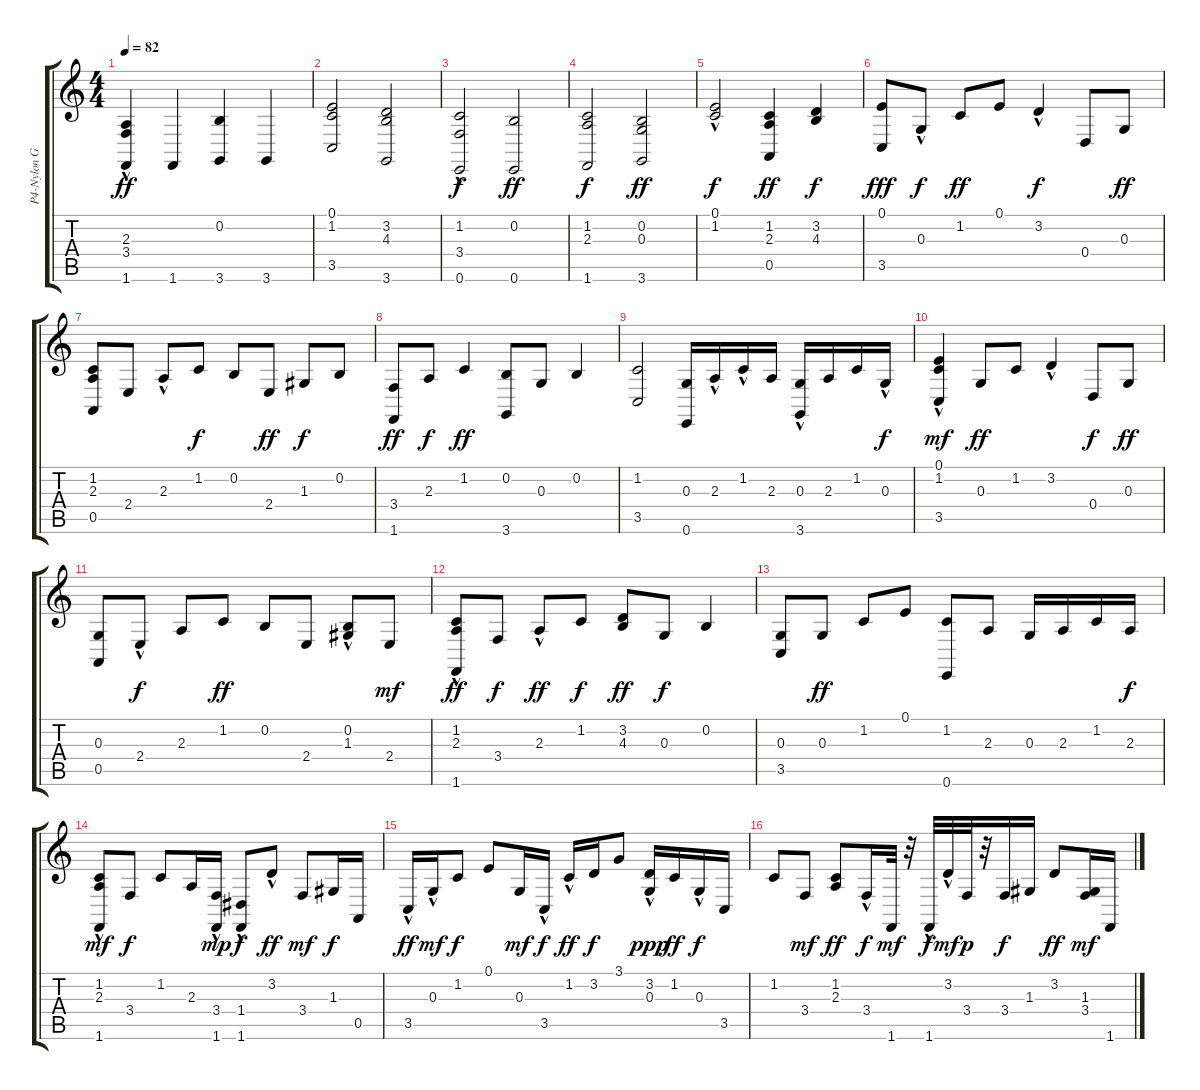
\track ("P4-Nylon Gt2" "P4-Nylon G") {instrument lead5charang}
\staff {score tabs}
\tuning (E4 B3 G3 D3 A2 E2) {hide}
\ts (4 4)
\tempo 82
\clef g2
\ks c
(2.3 3.4{hac} 1.6{hac}).4{dy ff} 1.6.4 (0.2 3.6).4 3.6.4 |
(0.1 1.2 3.5).2 (3.2 4.3 3.6).2 |
(1.2 3.4{hac} 0.6).2{dy f} (0.2 0.6).2{dy ff} |
(1.2 2.3 1.6).2{dy f} (0.2 0.3 3.6).2{dy ff} |
(0.1 1.2{hac}).2{dy f} (1.2 2.3 0.5).4{dy ff} (3.2 4.3).4{dy f} |
(0.1 3.5).8{dy fff} 0.3{hac}.8{dy f} 1.2.8{dy ff} 0.1.8 3.2{hac}.4{dy f} 0.4.8 0.3.8{dy ff} |
(1.2 2.3 0.5).8 2.4.8 2.3{hac}.8 1.2.8{dy f} 0.2.8 2.4.8{dy ff} 1.3.8{dy f} 0.2.8 |
(3.4 1.6).8{dy ff} 2.3.8{dy f} 1.2.4{dy ff} (0.2 3.6).8 0.3.8 0.2.4 |
(1.2 3.5).2 (0.3 0.6).16 2.3{hac}.16 1.2{hac}.16 2.3.16 (0.3{hac} 3.6).16 2.3.16 1.2.16 0.3{hac}.16{dy f} |
(0.1{hac} 1.2 3.5).4{dy mf} 0.3.8{dy ff} 1.2.8 3.2{hac}.4 0.4.8{dy f} 0.3.8{dy ff} |
(0.3 0.5).8 2.4{hac}.8{dy f} 2.3.8 1.2.8{dy ff} 0.2.8 2.4.8 (0.2{hac} 1.3).8 2.4.8{dy mf} |
(1.2 2.3{hac} 1.6).8{dy ff} 3.4.8{dy f} 2.3{hac}.8{dy ff} 1.2.8{dy f} (3.2 4.3).8{dy ff} 0.3.8{dy f} 0.2.4 |
(0.3 3.5).8 0.3.8{dy ff} 1.2.8 0.1.8 (1.2 0.6).8 2.3.8 0.3.16 2.3.16 1.2.16 2.3.16{dy f} |
(1.2 2.3 1.6{hac}).8{dy mf} 3.4.8{dy f} 1.2.8 2.3.16 (3.4{hac} 1.6).16{dy mp} (1.4 1.6{hac}).8{dy f} 3.2{hac}.8{dy ff} 3.4.8{dy mf} 1.3.16{dy f} 0.5.16 |
3.5{hac}.16{dy ff} 0.3{hac}.16{dy mf} 1.2.8{dy f} 0.1.8 0.3.16{dy mf} 3.5{hac}.16{dy f} 1.2{hac}.16{dy ff} 3.2.16{dy f} 3.1.8 (3.2{hac} 0.3).16{dy ppp} 1.2.16{dy ff} 0.3{hac}.16{dy f} 3.5.16 |
1.2.8 3.4.8{dy mf} (1.2 2.3).8{dy ff} 3.4{hac}.16{dy f} 1.6.32{dy mf} r.32 1.6{hac}.32{dy f} 3.2{hac}.32{dy mf} 3.4.32{dy p} r.32 3.4.16{dy f} 1.3.16 3.2.8{dy ff} (1.3 3.4).16{dy mf} 1.6.16
